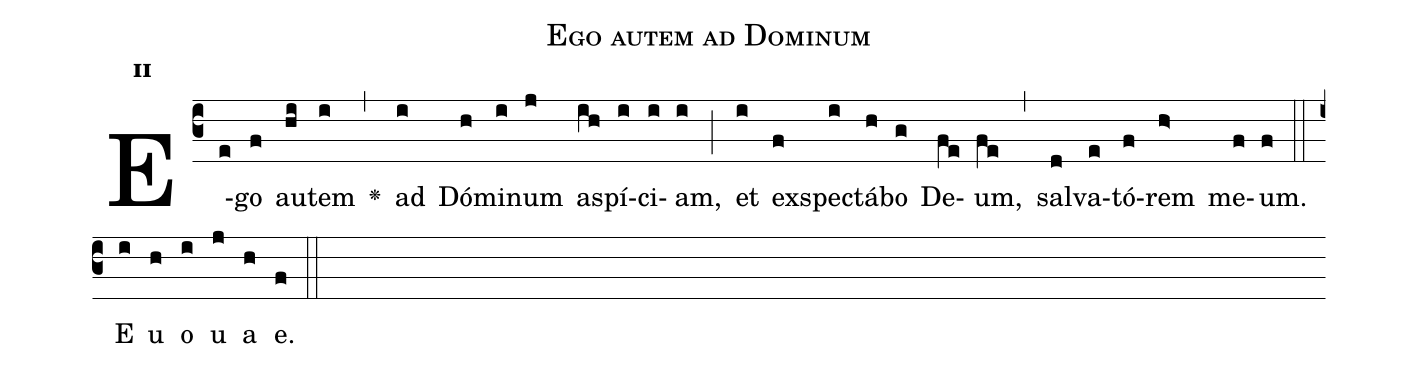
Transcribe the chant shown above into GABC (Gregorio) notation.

name:Ego autem ad Dominum;
office-part:Antiphona;
mode:2;
%%
initial-style: 1;
name: Ego autem ad Dominum
book: Antiphonae & Responsoria/Tomus I, p. 63;
occasion: Post diem 16 Dec Feria VI;
office-part: Laudes Ant 3;
user-notes: ;
commentary: ;
annotation: 2*a;
centering-scheme: english;
fontsize: 12;
font: OFLSortsMillGoudy;
height: 11;
width: 4.5;
%%
(c3)E(e)go(f) au(hi)tem(i) <v>\greheightstar</v>(,) ad(i) Dó(h)mi(i)num(j) a(ih)spí(i)ci(i)am,(i) (;) et(i) ex(f)spe(i)ctá(h)bo(g) De(fe)um,(fe) (,) sal(d)va(e)tó(f)rem(h>) me(f)um.(f) (::)
E(i) u(h) o(i) u(j) a(h) e.(f) (::)
